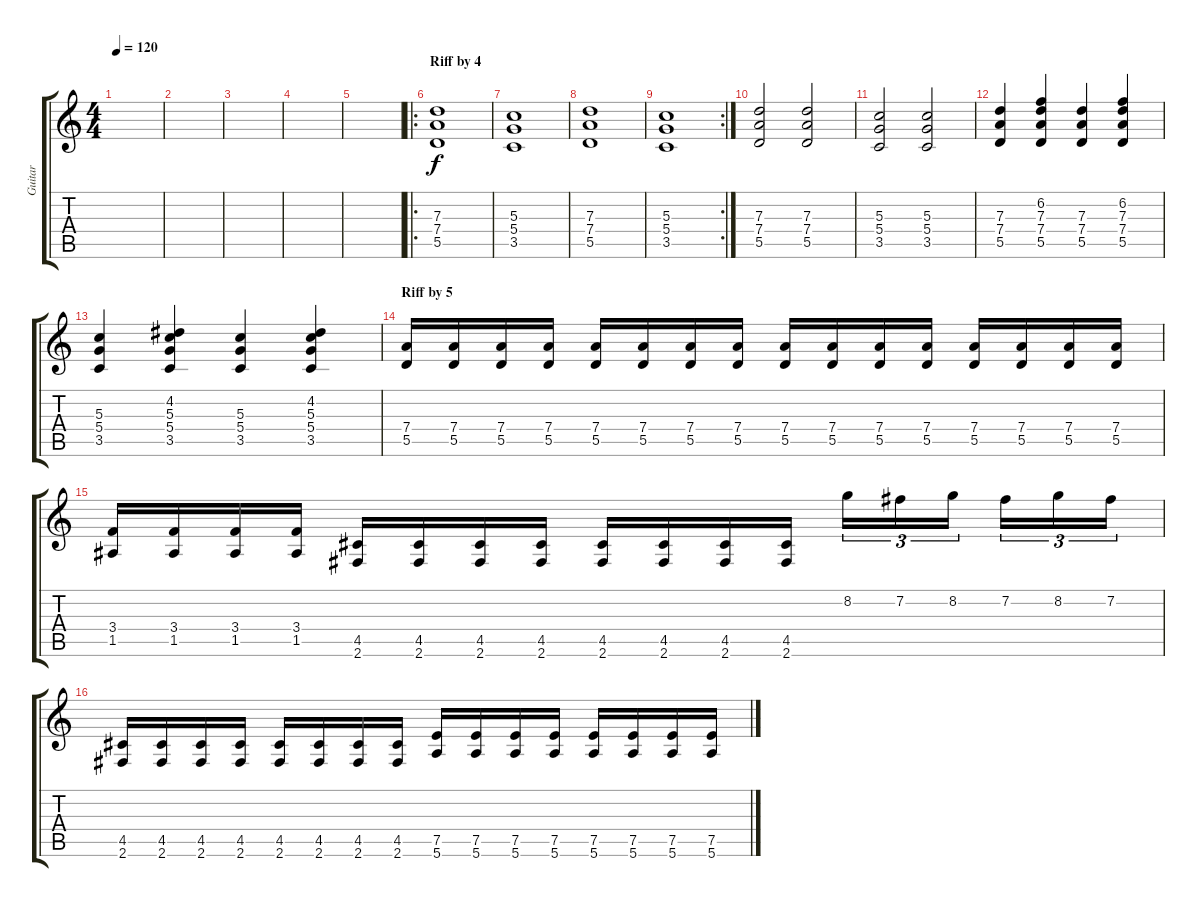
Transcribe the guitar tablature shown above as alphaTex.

\track ("Guitar" "Guitar") {instrument distortionguitar}
\staff {score tabs}
\tuning (E4 B3 G3 D3 A2 E2) {hide}
\ts (4 4)
\tempo 120
\clef g2
\ks c
|
|
|
|
|
\ro
\section ("" "Riff by 4")
(7.3 7.4 5.5).1 |
(5.3 5.4 3.5).1 |
(7.3 7.4 5.5).1 |
\rc 2
(5.3 5.4 3.5).1 |
(7.3 7.4 5.5).2 (7.3 7.4 5.5).2 |
(5.3 5.4 3.5).2 (5.3 5.4 3.5).2 |
(7.3 7.4 5.5).4 (6.2 7.3 7.4 5.5).4 (7.3 7.4 5.5).4 (6.2 7.3 7.4 5.5).4 |
(5.3 5.4 3.5).4 (4.2 5.3 5.4 3.5).4 (5.3 5.4 3.5).4 (4.2 5.3 5.4 3.5).4 |
\section ("" "Riff by 5")
(7.4 5.5).16 (7.4 5.5).16 (7.4 5.5).16 (7.4 5.5).16 (7.4 5.5).16 (7.4 5.5).16 (7.4 5.5).16 (7.4 5.5).16 (7.4 5.5).16 (7.4 5.5).16 (7.4 5.5).16 (7.4 5.5).16 (7.4 5.5).16 (7.4 5.5).16 (7.4 5.5).16 (7.4 5.5).16 |
(3.4 1.5).16 (3.4 1.5).16 (3.4 1.5).16 (3.4 1.5).16 (4.5 2.6).16 (4.5 2.6).16 (4.5 2.6).16 (4.5 2.6).16 (4.5 2.6).16 (4.5 2.6).16 (4.5 2.6).16 (4.5 2.6).16 8.2.16{tu (3 2)} 7.2.16{tu (3 2)} 8.2.16{tu (3 2)} 7.2.16{tu (3 2)} 8.2.16{tu (3 2)} 7.2.16{tu (3 2)} |
(4.5 2.6).16 (4.5 2.6).16 (4.5 2.6).16 (4.5 2.6).16 (4.5 2.6).16 (4.5 2.6).16 (4.5 2.6).16 (4.5 2.6).16 (7.5 5.6).16 (7.5 5.6).16 (7.5 5.6).16 (7.5 5.6).16 (7.5 5.6).16 (7.5 5.6).16 (7.5 5.6).16 (7.5 5.6).16
